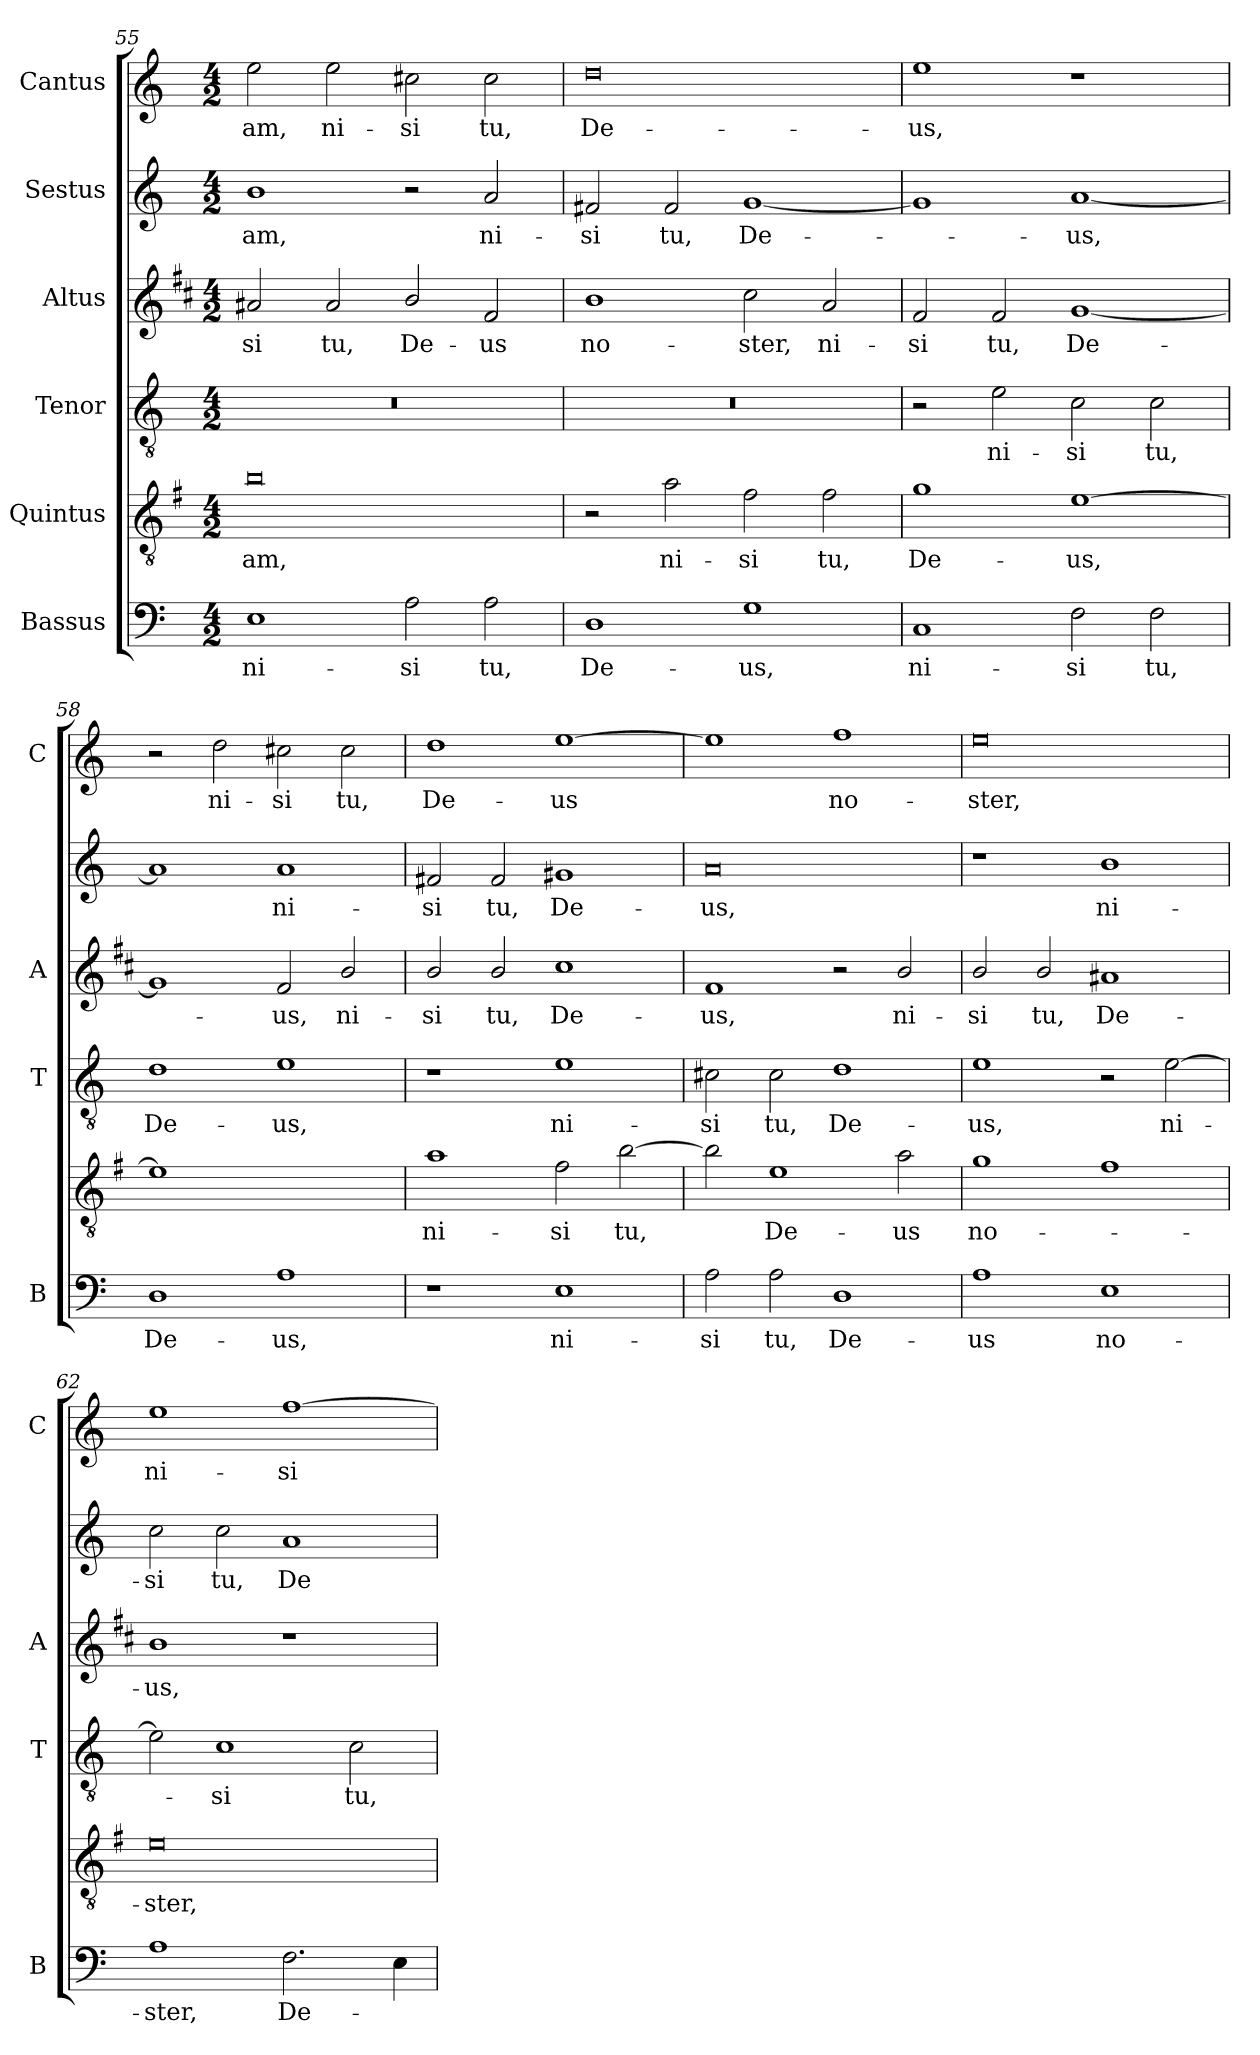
**kern	**text	**kern	**text	**kern	**text	**kern	**text	**kern	**text	**kern	**text
*part6	*part6	*part5	*part5	*part4	*part4	*part3	*part3	*part2	*part2	*part1	*part1
*staff6	*staff6	*staff5	*staff5	*staff4	*staff4	*staff3	*staff3	*staff2	*staff2	*staff1	*staff1
*I"Bassus	*	*I"Quintus	*	*I"Tenor	*	*I"Altus	*	*I"Sestus	*	*I"Cantus	*
*I'B	*	*	*	*I'T	*	*I'A	*	*	*	*I'C	*
*clefF4	*	*clefGv2	*	*clefGv2	*	*clefG2	*	*clefG2	*	*clefG2	*
*	*	*ITrd4c7	*	*	*	*ITrd1c2	*	*	*	*	*
*k[]	*	*k[]	*	*k[]	*	*k[]	*	*k[]	*	*k[]	*
*C:	*	*C:	*	*C:	*	*C:	*	*C:	*	*C:	*
*M4/2	*	*M4/2	*	*M4/2	*	*M4/2	*	*M4/2	*	*M4/2	*
=55	=55	=55	=55	=55	=55	=55	=55	=55	=55	=55	=55
!	!LO:LY:b	!	!LO:LY:b	!	!	!	!LO:LY:b	!	!LO:LY:b	!	!LO:LY:b
1E	ni-	0e	-am,	0r	.	2g#X/	-si	1b	-am,	2ee\	-am,
!	!	!	!	!	!	!	!LO:LY:b	!	!	!	!LO:LY:b
.	.	.	.	.	.	2g#/	tu,	.	.	2ee\	ni-
!	!LO:LY:b	!	!	!	!	!	!LO:LY:b	!	!	!	!LO:LY:b
2A\	-si	.	.	.	.	2a/	De-	2r	.	2cc#X\	-si
!	!LO:LY:b	!	!	!	!	!	!LO:LY:b	!	!LO:LY:b	!	!LO:LY:b
2A\	tu,	.	.	.	.	2e/	-us	2a/	ni-	2cc#\	tu,
=56	=56	=56	=56	=56	=56	=56	=56	=56	=56	=56	=56
!	!LO:LY:b	!	!	!	!	!	!LO:LY:b	!	!LO:LY:b	!	!LO:LY:b
1D	De-	2r	.	0r	.	1a	no-	2f#X/	-si	0dd	De-
!	!	!	!LO:LY:b	!	!	!	!	!	!LO:LY:b	!	!
.	.	2d\	ni-	.	.	.	.	2f#/	tu,	.	.
!	!LO:LY:b	!	!LO:LY:b	!	!	!	!LO:LY:b	!	!LO:LY:b	!	!
1G	-us,	2B\	-si	.	.	2b\	-ster,	[1g	De-	.	.
!	!	!	!LO:LY:b	!	!	!	!LO:LY:b	!	!	!	!
.	.	2B\	tu,	.	.	2g/	ni-	.	.	.	.
=57	=57	=57	=57	=57	=57	=57	=57	=57	=57	=57	=57
!	!LO:LY:b	!	!LO:LY:b	!	!	!	!LO:LY:b	!	!	!	!LO:LY:b
1C	ni-	1c	De-	2r	.	2e/	-si	1g]	.	1ee	-us,
!	!	!	!	!	!LO:LY:b	!	!LO:LY:b	!	!	!	!
.	.	.	.	2e\	ni-	2e/	tu,	.	.	.	.
!	!LO:LY:b	!	!LO:LY:b	!	!LO:LY:b	!	!LO:LY:b	!	!LO:LY:b	!	!
2F\	-si	[1A	-us,	2c\	-si	[1f	De-	[1a	-us,	1r	.
!	!LO:LY:b	!	!	!	!LO:LY:b	!	!	!	!	!	!
2F\	tu,	.	.	2c\	tu,	.	.	.	.	.	.
=58	=58	=58	=58	=58	=58	=58	=58	=58	=58	=58	=58
!	!LO:LY:b	!	!	!	!LO:LY:b	!	!	!	!	!	!
1D	De-	1A]	.	1d	De-	1f]	.	1a]	.	2r	.
!	!	!	!	!	!	!	!	!	!	!	!LO:LY:b
.	.	.	.	.	.	.	.	.	.	2dd\	ni-
!	!LO:LY:b	!	!	!	!LO:LY:b	!	!LO:LY:b	!	!LO:LY:b	!	!LO:LY:b
1A	-us,	1ryy	.	1e	-us,	2e/	-us,	1a	ni-	2cc#X\	-si
!	!	!	!	!	!	!	!LO:LY:b	!	!	!	!LO:LY:b
.	.	.	.	.	.	2a/	ni-	.	.	2cc#\	tu,
=59	=59	=59	=59	=59	=59	=59	=59	=59	=59	=59	=59
!	!	!	!LO:LY:b	!	!	!	!LO:LY:b	!	!LO:LY:b	!	!LO:LY:b
1r	.	1d	ni-	1r	.	2a/	-si	2f#X/	-si	1dd	De-
!	!	!	!	!	!	!	!LO:LY:b	!	!LO:LY:b	!	!
.	.	.	.	.	.	2a/	tu,	2f#/	tu,	.	.
!	!LO:LY:b	!	!LO:LY:b	!	!LO:LY:b	!	!LO:LY:b	!	!LO:LY:b	!	!LO:LY:b
1E	ni-	2B\	-si	1e	ni-	1b	De-	1g#X	De-	[1ee	-us
!	!	!	!LO:LY:b	!	!	!	!	!	!	!	!
.	.	[2e\	tu,	.	.	.	.	.	.	.	.
!!LO:LB:g=z
=60	=60	=60	=60	=60	=60	=60	=60	=60	=60	=60	=60
!	!LO:LY:b	!	!	!	!LO:LY:b	!	!LO:LY:b	!	!LO:LY:b	!	!
2A\	-si	2e\]	.	2c#X\	-si	1e	-us,	0a	-us,	1ee]	.
!	!LO:LY:b	!	!LO:LY:b	!	!LO:LY:b	!	!	!	!	!	!
2A\	tu,	1A	De-	2c#\	tu,	.	.	.	.	.	.
!	!LO:LY:b	!	!	!	!LO:LY:b	!	!	!	!	!	!LO:LY:b
1D	De-	.	.	1d	De-	2r	.	.	.	1ff	no-
!	!	!	!LO:LY:b	!	!	!	!LO:LY:b	!	!	!	!
.	.	2d\	-us	.	.	2a/	ni-	.	.	.	.
=61	=61	=61	=61	=61	=61	=61	=61	=61	=61	=61	=61
!	!LO:LY:b	!	!LO:LY:b	!	!LO:LY:b	!	!LO:LY:b	!	!	!	!LO:LY:b
1A	-us	1c	no-	1e	-us,	2a/	-si	1r	.	0ee	-ster,
!	!	!	!	!	!	!	!LO:LY:b	!	!	!	!
.	.	.	.	.	.	2a/	tu,	.	.	.	.
!	!LO:LY:b	!	!	!	!	!	!LO:LY:b	!	!LO:LY:b	!	!
1E	no-	1B	.	2r	.	1g#X	De-	1b	ni-	.	.
!	!	!	!	!	!LO:LY:b	!	!	!	!	!	!
.	.	.	.	[2e\	ni-	.	.	.	.	.	.
=62	=62	=62	=62	=62	=62	=62	=62	=62	=62	=62	=62
!	!LO:LY:b	!	!LO:LY:b	!	!	!	!LO:LY:b	!	!LO:LY:b	!	!LO:LY:b
1A	-ster,	0A	-ster,	2e\]	.	1a	-us,	2cc\	-si	1ee	ni-
!	!	!	!	!	!LO:LY:b	!	!	!	!LO:LY:b	!	!
.	.	.	.	1c	-si	.	.	2cc\	tu,	.	.
!	!LO:LY:b	!	!	!	!	!	!	!	!LO:LY:b	!	!LO:LY:b
2.F\	De-	.	.	.	.	1r	.	1a	De-	[1ff	-si
!	!	!	!	!	!LO:LY:b	!	!	!	!	!	!
.	.	.	.	2c\	tu,	.	.	.	.	.	.
4E\	.	.	.	.	.	.	.	.	.	.	.
=	=	=	=	=	=	=	=	=	=	=	=
*-	*-	*-	*-	*-	*-	*-	*-	*-	*-	*-	*-
